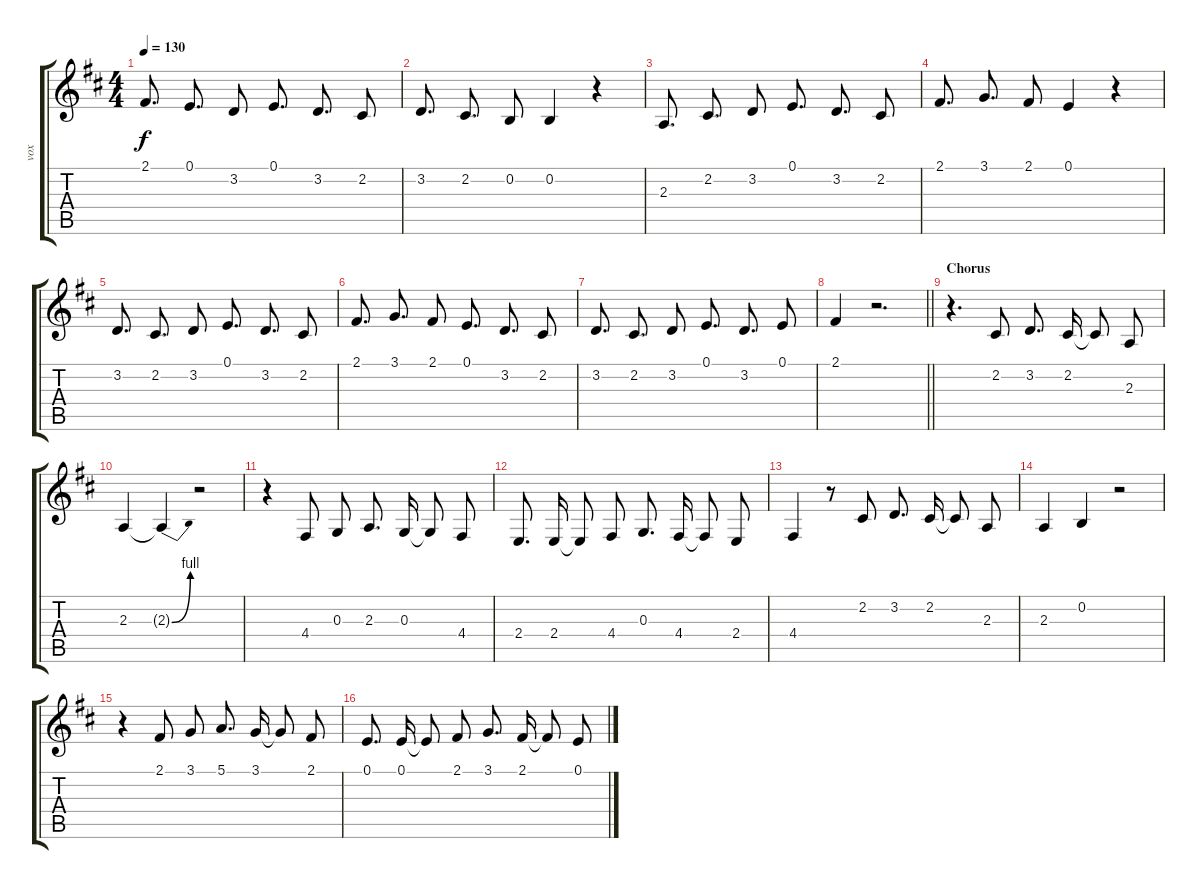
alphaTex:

\track ("vox" "vox") {instrument stringensemble1}
\staff {score tabs}
\tuning (E4 B3 G3 D3 A2 E2) {hide}
\ts (4 4)
\tempo 130
\clef g2
\ks bminor
2.1.8{d dy f beam split} 0.1.8{d} 3.2.8 0.1.8{d beam split} 3.2.8{d} 2.2.8 |
3.2.8{d beam split} 2.2.8{d} 0.2.8 0.2.4 r.4 |
2.3.8{d beam split} 2.2.8{d} 3.2.8 0.1.8{d beam split} 3.2.8{d} 2.2.8 |
2.1.8{d beam split} 3.1.8{d} 2.1.8 0.1.4 r.4 |
3.2.8{d beam split} 2.2.8{d} 3.2.8 0.1.8{d beam split} 3.2.8{d} 2.2.8 |
2.1.8{d beam split} 3.1.8{d} 2.1.8 0.1.8{d beam split} 3.2.8{d} 2.2.8 |
3.2.8{d beam split} 2.2.8{d} 3.2.8 0.1.8{d beam split} 3.2.8{d} 0.1.8 |
\barLineRight lightlight
2.1.4 r.2{d} |
\section ("" "Chorus")
r.4{d} 2.2.8 3.2.8{d beam split} 2.2.16 2.2{t}.8{beam split} 2.3.8 |
2.3.4 2.3{be (bend 0 0 60 4) t}.4 r.2 |
r.4 4.4.8{beam split} 0.3.8 2.3.8{d beam split} 0.3.16 0.3{t}.8{beam split} 4.4.8 |
2.4.8{d beam split} 2.4.16 2.4{t}.8{beam split} 4.4.8 0.3.8{d beam split} 4.4.16 4.4{t}.8{beam split} 2.4.8 |
4.4.4 r.8 2.2.8 3.2.8{d beam split} 2.2.16 2.2{t}.8{beam split} 2.3.8 |
2.3.4 0.2.4 r.2 |
r.4 2.1.8{beam split} 3.1.8 5.1.8{d beam split} 3.1.16 3.1{t}.8{beam split} 2.1.8 |
0.1.8{d beam split} 0.1.16 0.1{t}.8{beam split} 2.1.8 3.1.8{d beam split} 2.1.16 2.1{t}.8{beam split} 0.1.8
